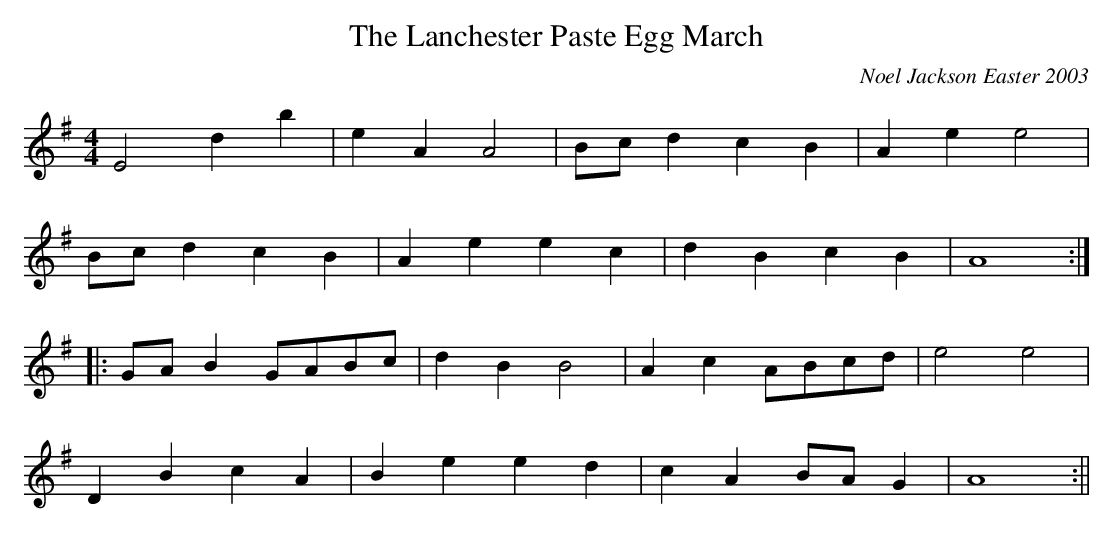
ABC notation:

X:1
T: The Lanchester Paste Egg March
M:4/4
L: 1/4
C: Noel Jackson Easter 2003
K: G
E2 db | eA A2 | B/2c/2d cB | Ae e2 |
B/2c/2d cB | Ae ec | dB cB | A4 :|
|: G/2A/2B G/2A/2B/2c/2 | dB B2 | Ac A/2B/2c/2d/2 | e2 e2 |
DB cA | Be ed | cA B/2A/2G | A4 :||
